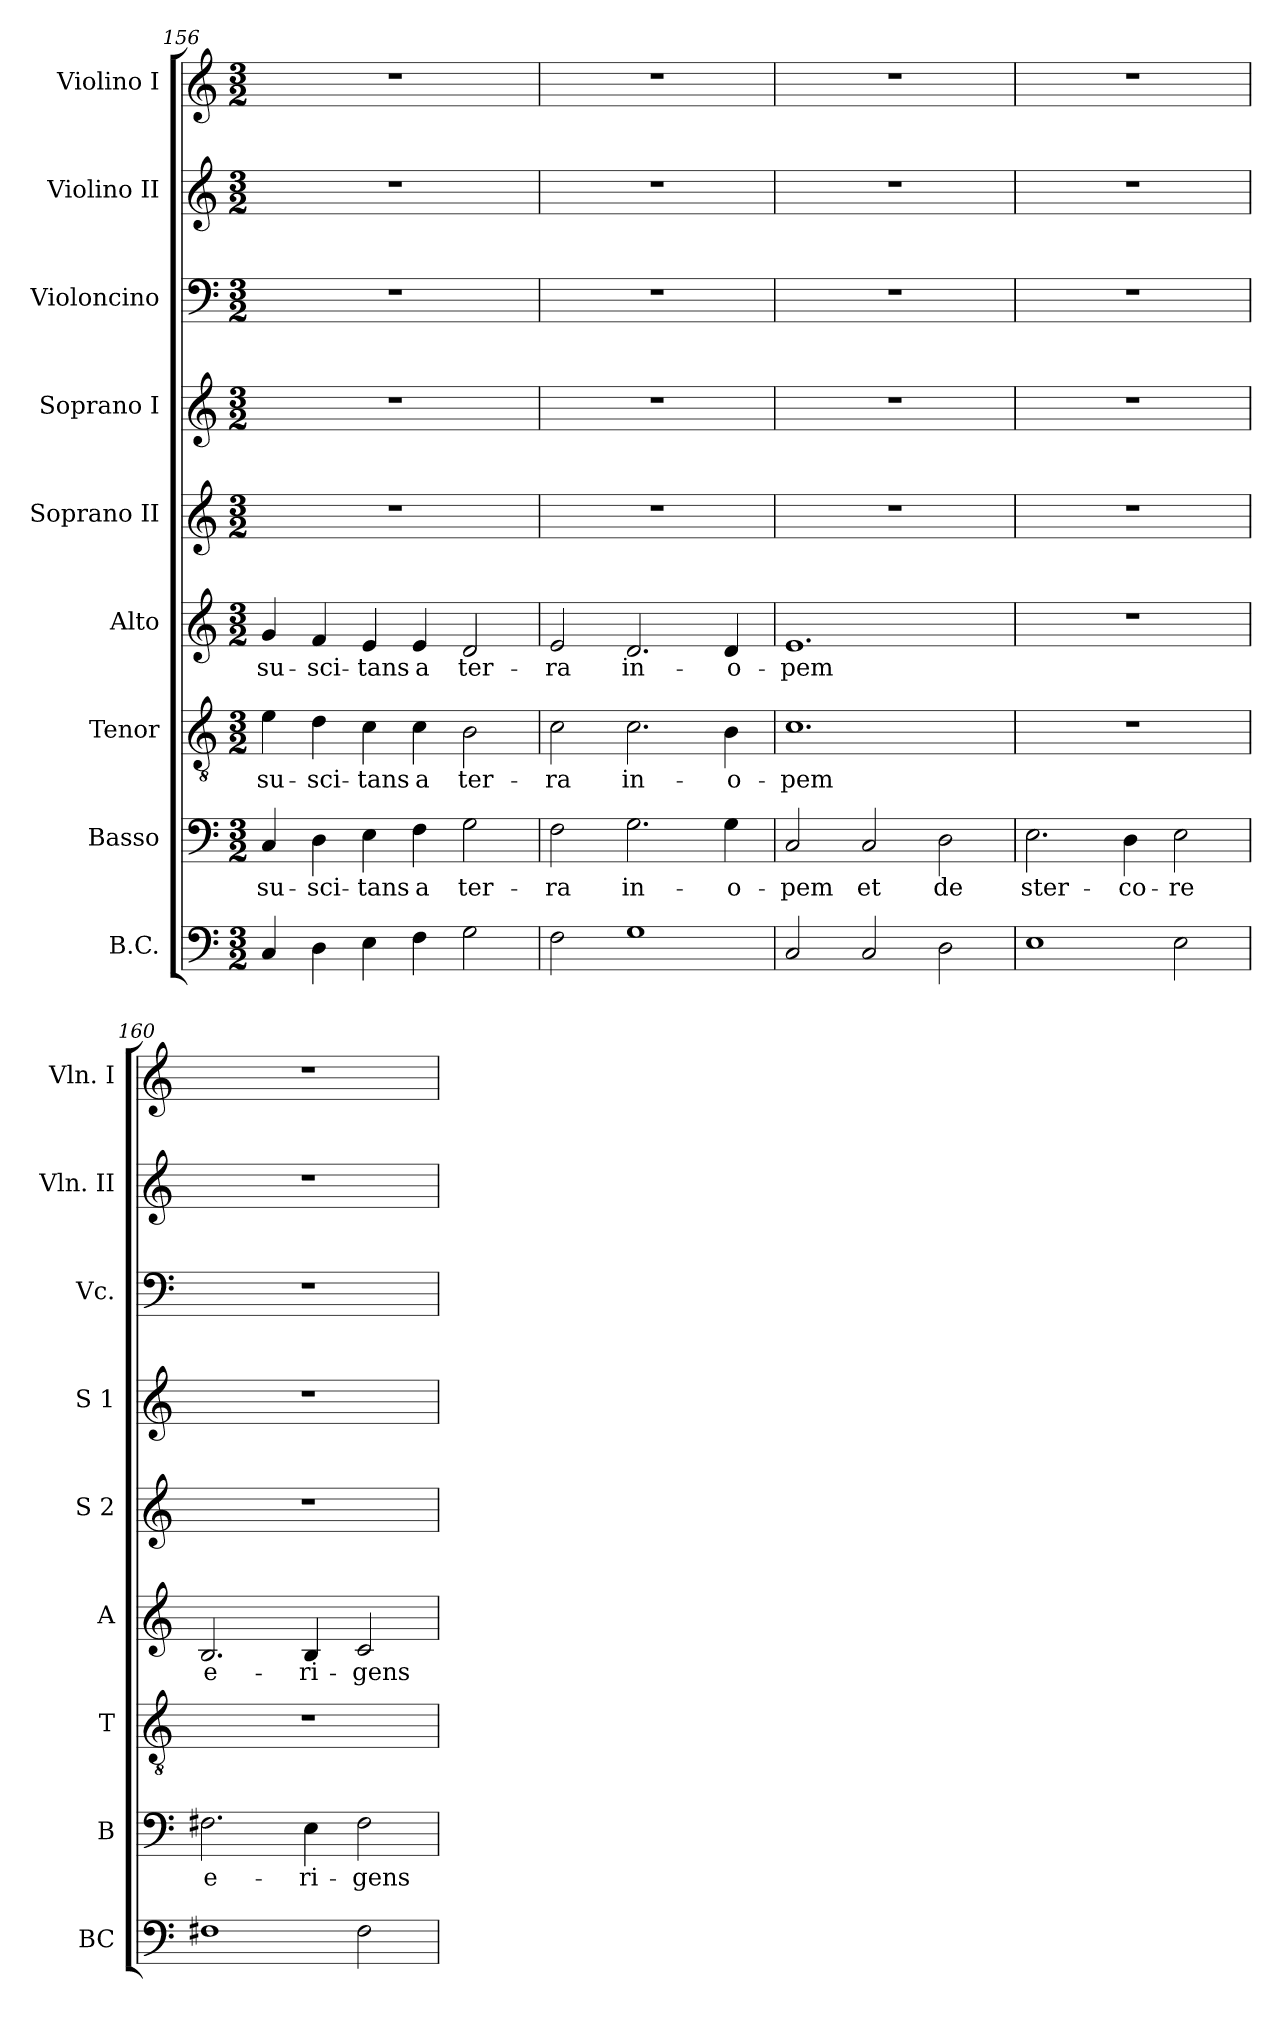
**kern	**kern	**text	**kern	**text	**kern	**text	**kern	**kern	**kern	**kern	**kern
*part9	*part8	*part8	*part7	*part7	*part6	*part6	*part5	*part4	*part3	*part2	*part1
*staff9	*staff8	*staff8	*staff7	*staff7	*staff6	*staff6	*staff5	*staff4	*staff3	*staff2	*staff1
*I"B.C.	*I"Basso	*	*I"Tenor	*	*I"Alto	*	*I"Soprano II	*I"Soprano I	*I"Violoncino	*I"Violino II	*I"Violino I
*I'BC	*I'B	*	*I'T	*	*I'A	*	*I'S 2	*I'S 1	*I'Vc.	*I'Vln. II	*I'Vln. I
!!LO:PB:g=z
*clefF4	*clefF4	*	*clefGv2	*	*clefG2	*	*clefG2	*clefG2	*clefF4	*clefG2	*clefG2
*k[]	*k[]	*	*k[]	*	*k[]	*	*k[]	*k[]	*k[]	*k[]	*k[]
*C:	*C:	*	*C:	*	*C:	*	*C:	*C:	*C:	*C:	*C:
*M3/2	*M3/2	*	*M3/2	*	*M3/2	*	*M3/2	*M3/2	*M3/2	*M3/2	*M3/2
=156	=156	=156	=156	=156	=156	=156	=156	=156	=156	=156	=156
!	!	!LO:LY:b	!	!LO:LY:b	!	!LO:LY:b	!	!	!	!	!
4C/	4C/	su-	4e\	su-	4g/	su-	1.r	1.r	1.r	1.r	1.r
!	!	!LO:LY:b	!	!LO:LY:b	!	!LO:LY:b	!	!	!	!	!
4D\	4D\	-sci-	4d\	-sci-	4f/	-sci-	.	.	.	.	.
!	!	!LO:LY:b	!	!LO:LY:b	!	!LO:LY:b	!	!	!	!	!
4E\	4E\	-tans	4c\	-tans	4e/	-tans	.	.	.	.	.
!	!	!LO:LY:b	!	!LO:LY:b	!	!LO:LY:b	!	!	!	!	!
4F\	4F\	a	4c\	a	4e/	a	.	.	.	.	.
!	!	!LO:LY:b	!	!LO:LY:b	!	!LO:LY:b	!	!	!	!	!
2G\	2G\	ter-	2B\	ter-	2d/	ter-	.	.	.	.	.
=157	=157	=157	=157	=157	=157	=157	=157	=157	=157	=157	=157
!	!	!LO:LY:b	!	!LO:LY:b	!	!LO:LY:b	!	!	!	!	!
2F\	2F\	-ra	2c\	-ra	2e/	-ra	1.r	1.r	1.r	1.r	1.r
!	!	!LO:LY:b	!	!LO:LY:b	!	!LO:LY:b	!	!	!	!	!
1G	2.G\	in-	2.c\	in-	2.d/	in-	.	.	.	.	.
!	!	!LO:LY:b	!	!LO:LY:b	!	!LO:LY:b	!	!	!	!	!
.	4G\	-o-	4B\	-o-	4d/	-o-	.	.	.	.	.
=158	=158	=158	=158	=158	=158	=158	=158	=158	=158	=158	=158
!	!	!LO:LY:b	!	!LO:LY:b	!	!LO:LY:b	!	!	!	!	!
2C/	2C/	-pem	1.c	-pem	1.e	-pem	1.r	1.r	1.r	1.r	1.r
!	!	!LO:LY:b	!	!	!	!	!	!	!	!	!
2C/	2C/	et	.	.	.	.	.	.	.	.	.
!	!	!LO:LY:b	!	!	!	!	!	!	!	!	!
2D\	2D\	de	.	.	.	.	.	.	.	.	.
=159	=159	=159	=159	=159	=159	=159	=159	=159	=159	=159	=159
!	!	!LO:LY:b	!	!	!	!	!	!	!	!	!
1E	2.E\	ster-	1.r	.	1.r	.	1.r	1.r	1.r	1.r	1.r
!	!	!LO:LY:b	!	!	!	!	!	!	!	!	!
.	4D\	-co-	.	.	.	.	.	.	.	.	.
!	!	!LO:LY:b	!	!	!	!	!	!	!	!	!
2E\	2E\	-re	.	.	.	.	.	.	.	.	.
!!LO:LB:g=z
=160	=160	=160	=160	=160	=160	=160	=160	=160	=160	=160	=160
!	!	!LO:LY:b	!	!	!	!LO:LY:b	!	!	!	!	!
1F#X	2.F#X\	e-	1.r	.	2.B/	e-	1.r	1.r	1.r	1.r	1.r
!	!	!LO:LY:b	!	!	!	!LO:LY:b	!	!	!	!	!
.	4E\	-ri-	.	.	4B/	-ri-	.	.	.	.	.
!	!	!LO:LY:b	!	!	!	!LO:LY:b	!	!	!	!	!
2F#\	2F#\	-gens	.	.	2c/	-gens	.	.	.	.	.
=	=	=	=	=	=	=	=	=	=	=	=
*-	*-	*-	*-	*-	*-	*-	*-	*-	*-	*-	*-
